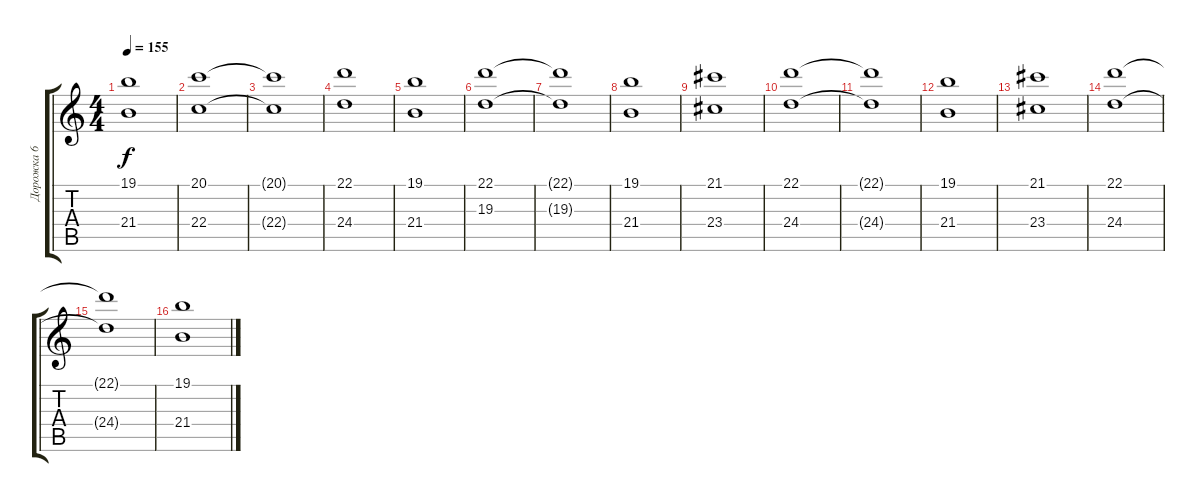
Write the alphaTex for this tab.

\track ("Дорожка 6" "Дорожка 6") {instrument stringensemble1}
\staff {score tabs}
\tuning (E4 B3 G3 D3 A2 E2) {hide}
\ts (4 4)
\tempo 155
\clef g2
\ks c
(19.1 21.4).1{dy f} |
(20.1 22.4).1 |
(20.1{t} 22.4{t}).1 |
(22.1 24.4).1 |
(19.1 21.4).1 |
(22.1 19.3).1 |
(22.1{t} 19.3{t}).1 |
(19.1 21.4).1 |
(21.1 23.4).1 |
(22.1 24.4).1 |
(22.1{t} 24.4{t}).1 |
(19.1 21.4).1 |
(21.1 23.4).1 |
(22.1 24.4).1 |
(22.1{t} 24.4{t}).1 |
(19.1 21.4).1
